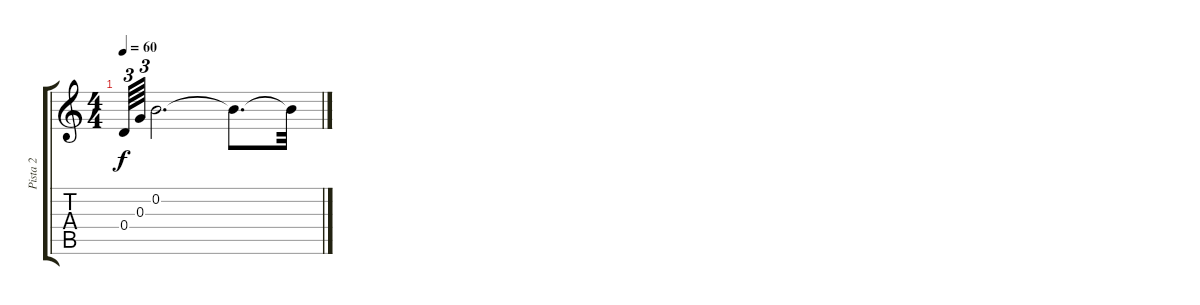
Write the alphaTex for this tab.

\track ("Pista 2" "Pista 2") {solo instrument acousticguitarsteel}
\staff {score tabs}
\tuning (E4 B3 G3 D3 A2 E2) {hide}
\ts (4 4)
\tempo 60
\clef g2
\ks c
0.4.64{tu (3 2) dy f} 0.3.64{tu (3 2)} 0.2.2{d} 0.2{t}.8{d} 0.2{t}.32
